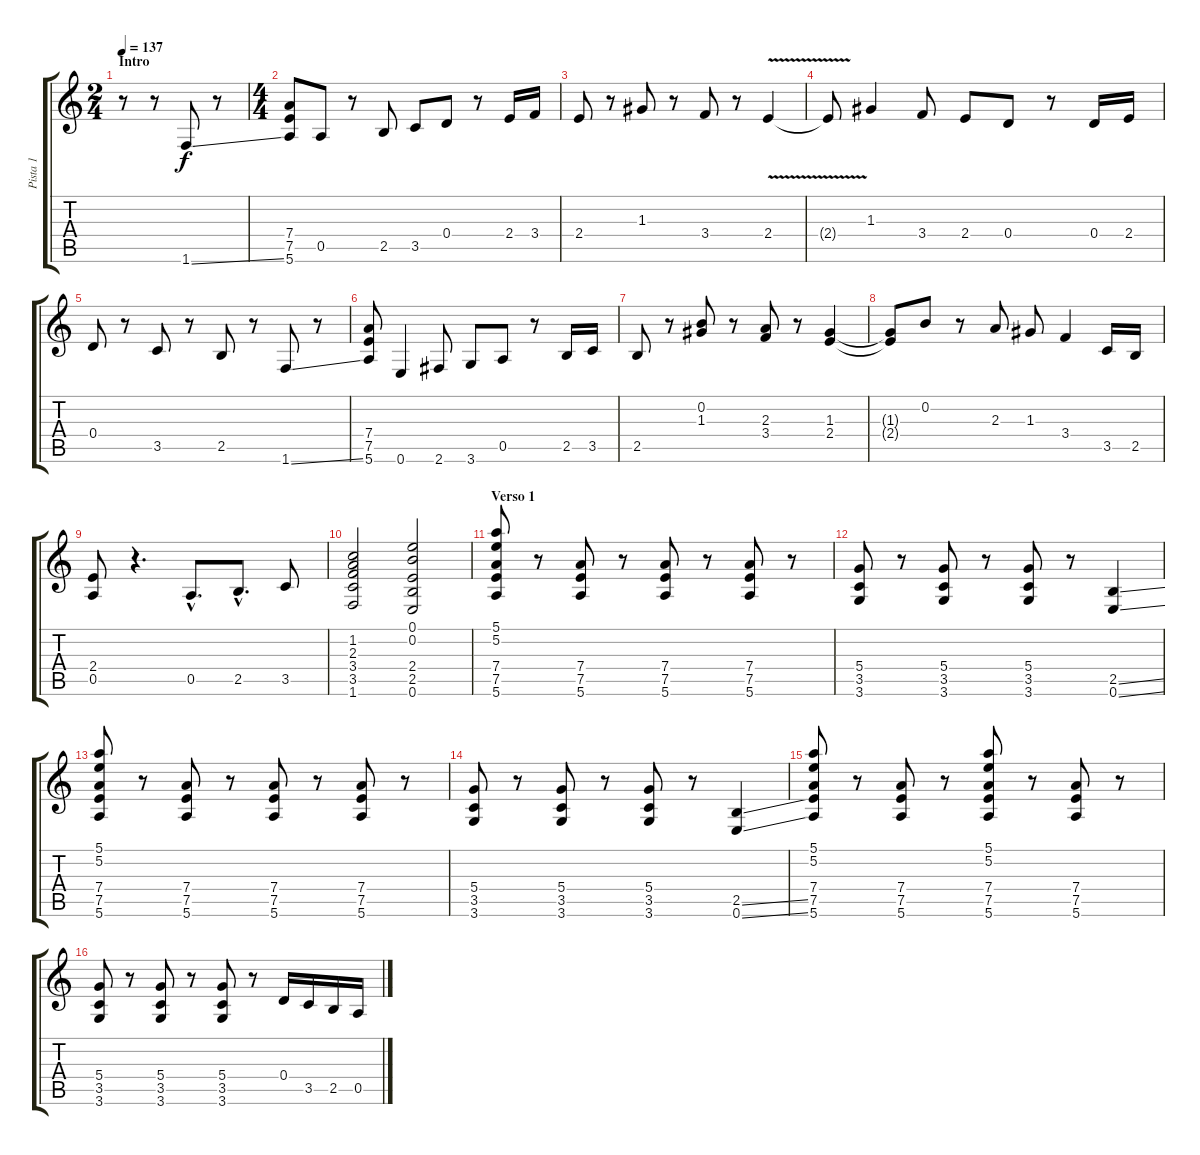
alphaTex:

\track ("Pista 1" "Pista 1") {instrument acousticguitarnylon}
\staff {score tabs}
\tuning (E4 B3 G3 D3 A2 E2) {hide}
\ts (2 4)
\section ("" "Intro")
\tempo 137
\clef g2
\ks c
r.8{dy f instrument acousticguitarnylon} r.8 1.6{ss}.8 r.8 |
\ts (4 4)
(7.4 7.5 5.6).8 0.5.8 r.8 2.5.8 3.5.8 0.4.8 r.8 2.4.16 3.4.16 |
2.4.8 r.8 1.3.8 r.8 3.4.8 r.8 2.4{v}.4 |
2.4{t}.8 1.3.4 3.4.8 2.4.8 0.4.8 r.8 0.4.16 2.4.16 |
0.4.8 r.8 3.5.8 r.8 2.5.8 r.8 1.6{ss}.8 r.8 |
(7.4 7.5 5.6).8 0.6.4 2.6.8 3.6.8 0.5.8 r.8 2.5.16 3.5.16 |
2.5.8 r.8 (0.2 1.3).8 r.8 (2.3 3.4).8 r.8 (1.3 2.4).4 |
(1.3{t} 2.4{t}).8 0.2.8 r.8 2.3.8 1.3.8 3.4.4 3.5.16 2.5.16 |
(2.4 0.5).8 r.4{d} 0.5{hac}.8{d} 2.5{hac}.8{d} 3.5.8 |
(1.2 2.3 3.4 3.5 1.6).2 (0.1 0.2 2.4 2.5 0.6).2 |
\section ("" "Verso 1")
(5.1 5.2 7.4 7.5 5.6).8 r.8 (7.4 7.5 5.6).8 r.8 (7.4 7.5 5.6).8 r.8 (7.4 7.5 5.6).8 r.8 |
(5.4 3.5 3.6).8 r.8 (5.4 3.5 3.6).8 r.8 (5.4 3.5 3.6).8 r.8 (2.5{ss} 0.6{ss}).4 |
(5.1 5.2 7.4 7.5 5.6).8 r.8 (7.4 7.5 5.6).8 r.8 (7.4 7.5 5.6).8 r.8 (7.4 7.5 5.6).8 r.8 |
(5.4 3.5 3.6).8 r.8 (5.4 3.5 3.6).8 r.8 (5.4 3.5 3.6).8 r.8 (2.5{ss} 0.6{ss}).4 |
(5.1 5.2 7.4 7.5 5.6).8 r.8 (7.4 7.5 5.6).8 r.8 (5.1 5.2 7.4 7.5 5.6).8 r.8 (7.4 7.5 5.6).8 r.8 |
(5.4 3.5 3.6).8 r.8 (5.4 3.5 3.6).8 r.8 (5.4 3.5 3.6).8 r.8 0.4.16 3.5.16 2.5.16 0.5.16
